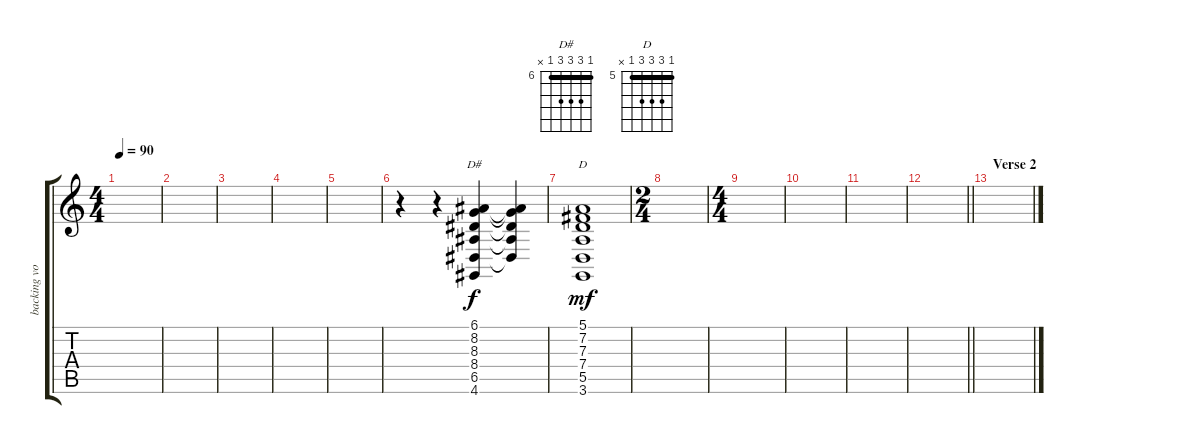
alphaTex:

\track ("backing vocals" "backing vo") {instrument lead3calliope}
\staff {score tabs}
\tuning (E4 B3 G3 D3 A2 E2) {hide}
\chord ("D#" 6 8 8 8 6 x) {firstfret 6 barre 6}
\chord ("D" 5 7 7 7 5 x) {firstfret 5 barre 5}
\ts (4 4)
\tempo 90
\clef g2
\ks c
|
|
|
|
|
r.4 r.4 (6.1 8.2 8.3 8.4 6.5 4.6).4{ch "D#"} (6.1{t} 8.2{t} 8.3{t} 8.4{t} 6.5{t}).4{dy f} |
(5.1 7.2 7.3 7.4 5.5 3.6).1{ch "D" dy mf} |
\ts (2 4)
|
\ts (4 4)
|
|
|
\barLineRight lightlight
|
\section ("" "Verse 2")
